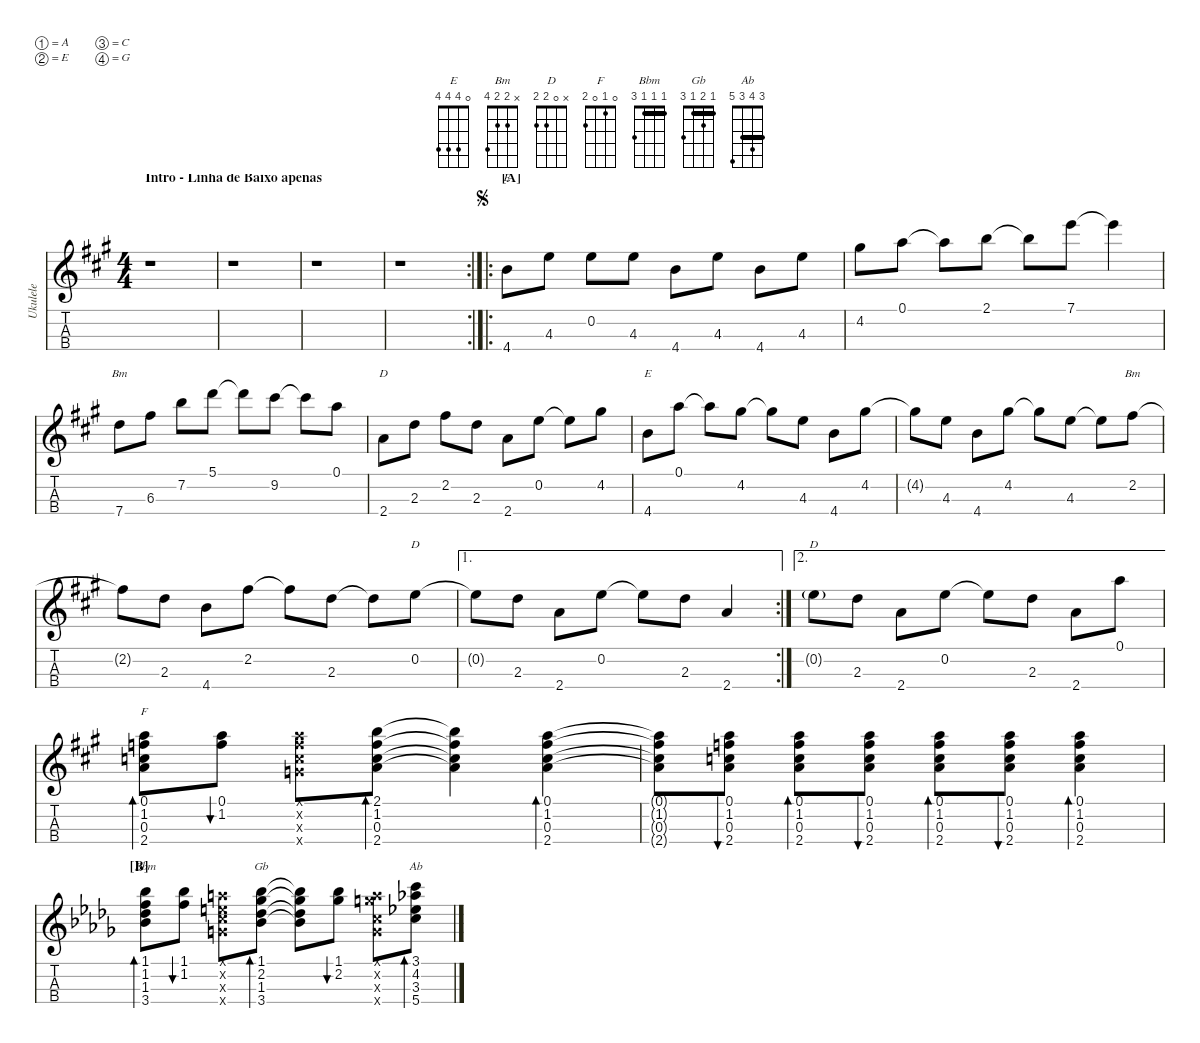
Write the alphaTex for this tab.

\defaultSystemsLayout 4
\hideDynamics
\bracketExtendMode nobrackets
\otherSystemsTrackNameOrientation horizontal
\defaultBarNumberDisplay Hide
\track ("Ukulele" "Ukulele") {instrument acousticguitarnylon}
\staff {score tabs}
\tuning (A4 E4 C4 G3)
\chord ("E" x 0 4 4)
\chord ("Bm" 7 7 6 7) {firstfret 6}
\chord ("D" 0 2 2 2)
\chord ("E" 0 4 4 4)
\chord ("Bm" x 2 2 4)
\chord ("D" x 0 2 2)
\chord ("F" 0 1 0 2)
\chord ("Bbm" 1 1 1 3) {barre (1 1)}
\chord ("Gb" 1 2 1 3) {barre 1}
\chord ("Ab" 3 4 3 5) {barre 3}
\ts (4 4)
\beaming (8 2 2 2 2)
\section ("" "Intro - Linha de Baixo apenas")
\tempo (120 hide)
\clef g2
\scale
1.23721
\ks a
r.1{dy mf instrument acousticguitarnylon beam Down} |
\scale
0.511785 r.1{beam Down} |
\scale
0.511785 r.1{beam Down} |
\rc 2
\scale
0.617553 r.1{beam Down} |
\ro
\section ("A" " ")
\jump segno
\scale
1.57101 4.4{acc forcenatural}.8{ch "E" beam Down} 4.3{acc forcenatural}.8{beam Down} 0.2{acc forcenatural}.8{beam Down} 4.3{acc forcenatural}.8{beam Down} 4.4{acc forcenatural}.8{beam Down} 4.3{acc forcenatural}.8{beam Down} 4.4{acc forcenatural}.8{beam Down} 4.3{acc forcenatural}.8{beam Down} |
\scale
1.13457 4.2{acc #}.8{beam Down} 0.1{acc forcenatural}.8{beam Down} 0.1{t acc forcenatural}.8{beam Down} 2.1{acc forcenatural}.8{beam Down} 2.1{t acc forcenatural}.8{beam Down} 7.1{acc forcenatural}.8{beam Down} 7.1{t acc forcenatural}.4{beam Down} |
\scale
1.20804 7.4{acc forcenatural}.8{ch "Bm" beam Down} 6.3{acc #}.8{beam Down} 7.2{acc forcenatural}.8{beam Down} 5.1{acc forcenatural}.8{beam Down} 5.1{t acc forcenatural}.8{beam Down} 9.2{acc #}.8{beam Down} 9.2{t acc #}.8{beam Down} 0.1{acc forcenatural}.8{beam Down} |
\scale
1.20804 2.4{acc forcenatural}.8{ch "D" beam Down} 2.3{acc forcenatural}.8{beam Down} 2.2{acc #}.8{beam Down} 2.3{acc forcenatural}.8{beam Down} 2.4{acc forcenatural}.8{beam Down} 0.2{acc forcenatural}.8{beam Down} 0.2{t acc forcenatural}.8{beam Down} 4.2{acc #}.8{beam Down} |
4.4{acc forcenatural}.8{ch "E" beam Down} 0.1{acc forcenatural}.8{beam Down} 0.1{t acc forcenatural}.8{beam Down} 4.2{acc #}.8{beam Down} 4.2{t acc #}.8{beam Down} 4.3{acc forcenatural}.8{beam Down} 4.4{acc forcenatural}.8{beam Down} 4.2{acc #}.8{beam Down} |
4.2{t acc #}.8{beam Down} 4.3{acc forcenatural}.8{beam Down} 4.4{acc forcenatural}.8{beam Down} 4.2{acc #}.8{beam Down} 4.2{t acc #}.8{beam Down} 4.3{acc forcenatural}.8{beam Down} 4.3{t acc forcenatural}.8{beam Down} 2.2{acc #}.8{ch "Bm" beam Down} |
2.2{t acc #}.8{beam Down} 2.3{acc forcenatural}.8{beam Down} 4.4{acc forcenatural}.8{beam Down} 2.2{acc #}.8{beam Down} 2.2{t acc #}.8{beam Down} 2.3{acc forcenatural}.8{beam Down} 2.3{t acc forcenatural}.8{beam Down} 0.2{acc forcenatural}.8{ch "D" beam Down} |
\ae 1
\rc 2
0.2{t acc forcenatural}.8{beam Down} 2.3{acc forcenatural}.8{beam Down} 2.4{acc forcenatural}.8{beam Down} 0.2{acc forcenatural}.8{beam Down} 0.2{t acc forcenatural}.8{beam Down} 2.3{acc forcenatural}.8{beam Down} 2.4{acc forcenatural}.4{beam Up} |
\ae 2
0.2{g acc forcenatural}.8{ch "D" dy p beam Down} 2.3{acc forcenatural}.8{dy mf beam Down} 2.4{acc forcenatural}.8{beam Down} 0.2{acc forcenatural}.8{beam Down} 0.2{t acc forcenatural}.8{beam Down} 2.3{acc forcenatural}.8{beam Down} 2.4{acc forcenatural}.8{beam Down} 0.1{acc forcenatural}.8{beam Down} |
(0.1{acc forcenatural} 1.2{acc forcenatural} 0.3{acc forcenatural} 2.4{acc forcenatural}).8{bd 30 ch "F" beam Down} (0.1{acc forcenatural} 1.2{acc forcenatural}).8{bu 30 beam Down} (0.1{x acc forcenatural} 1.2{x acc forcenatural} 0.3{x acc forcenatural} 0.4{x acc forcenatural}).8{beam Down} (2.1{acc forcenatural} 1.2{acc forcenatural} 0.3{acc forcenatural} 2.4{acc forcenatural}).8{bd 30 beam Down} (2.1{t acc forcenatural} 1.2{t acc forcenatural} 0.3{t acc forcenatural} 2.4{t acc forcenatural}).4{beam Down} (0.1{acc forcenatural} 1.2{acc forcenatural} 0.3{acc forcenatural} 2.4{acc forcenatural}).4{bd 30 beam Down} |
(0.1{t acc forcenatural} 1.2{t acc forcenatural} 0.3{t acc forcenatural} 2.4{t acc forcenatural}).8{beam Down} (0.1{acc forcenatural} 1.2{acc forcenatural} 0.3{acc forcenatural} 2.4{acc forcenatural}).8{bu 30 beam Down} (0.1{acc forcenatural} 1.2{acc forcenatural} 0.3{acc forcenatural} 2.4{acc forcenatural}).8{bd 30 beam Down} (0.1{acc forcenatural} 1.2{acc forcenatural} 0.3{acc forcenatural} 2.4{acc forcenatural}).8{bu 30 beam Down} (0.1{acc forcenatural} 1.2{acc forcenatural} 0.3{acc forcenatural} 2.4{acc forcenatural}).8{bd 30 beam Down} (0.1{acc forcenatural} 1.2{acc forcenatural} 0.3{acc forcenatural} 2.4{acc forcenatural}).8{bu 30 beam Down} (0.1{acc forcenatural} 1.2{acc forcenatural} 0.3{acc forcenatural} 2.4{acc forcenatural}).4{bd 30 beam Down} |
\section ("B" "")
\ks db
(1.1{acc b} 1.2{acc forcenatural} 1.3{acc b} 3.4{acc b}).8{bd 30 ch "Bbm" beam Down} (1.1{acc b} 1.2{acc forcenatural}).8{bu 30 beam Down} (0.1{x acc forcenatural} 0.2{x acc forcenatural} 0.3{x acc forcenatural} 0.4{x acc forcenatural}).8{beam Down} (1.1{acc b} 2.2{acc b} 1.3{acc b} 3.4{acc b}).8{bd 30 ch "Gb" beam Down} (1.1{t acc b} 2.2{t acc b} 1.3{t acc b} 3.4{t acc b}).8{beam Down} (1.1{acc b} 2.2{acc b}).8{bu 30 beam Down} (0.1{x acc forcenatural} 3.2{x acc forcenatural} 0.3{x acc forcenatural} 0.4{x acc forcenatural}).8{beam Down} (3.1{acc forcenatural} 4.2{acc b} 3.3{acc b} 5.4{acc forcenatural}).8{bd 30 ch "Ab" beam Down}
